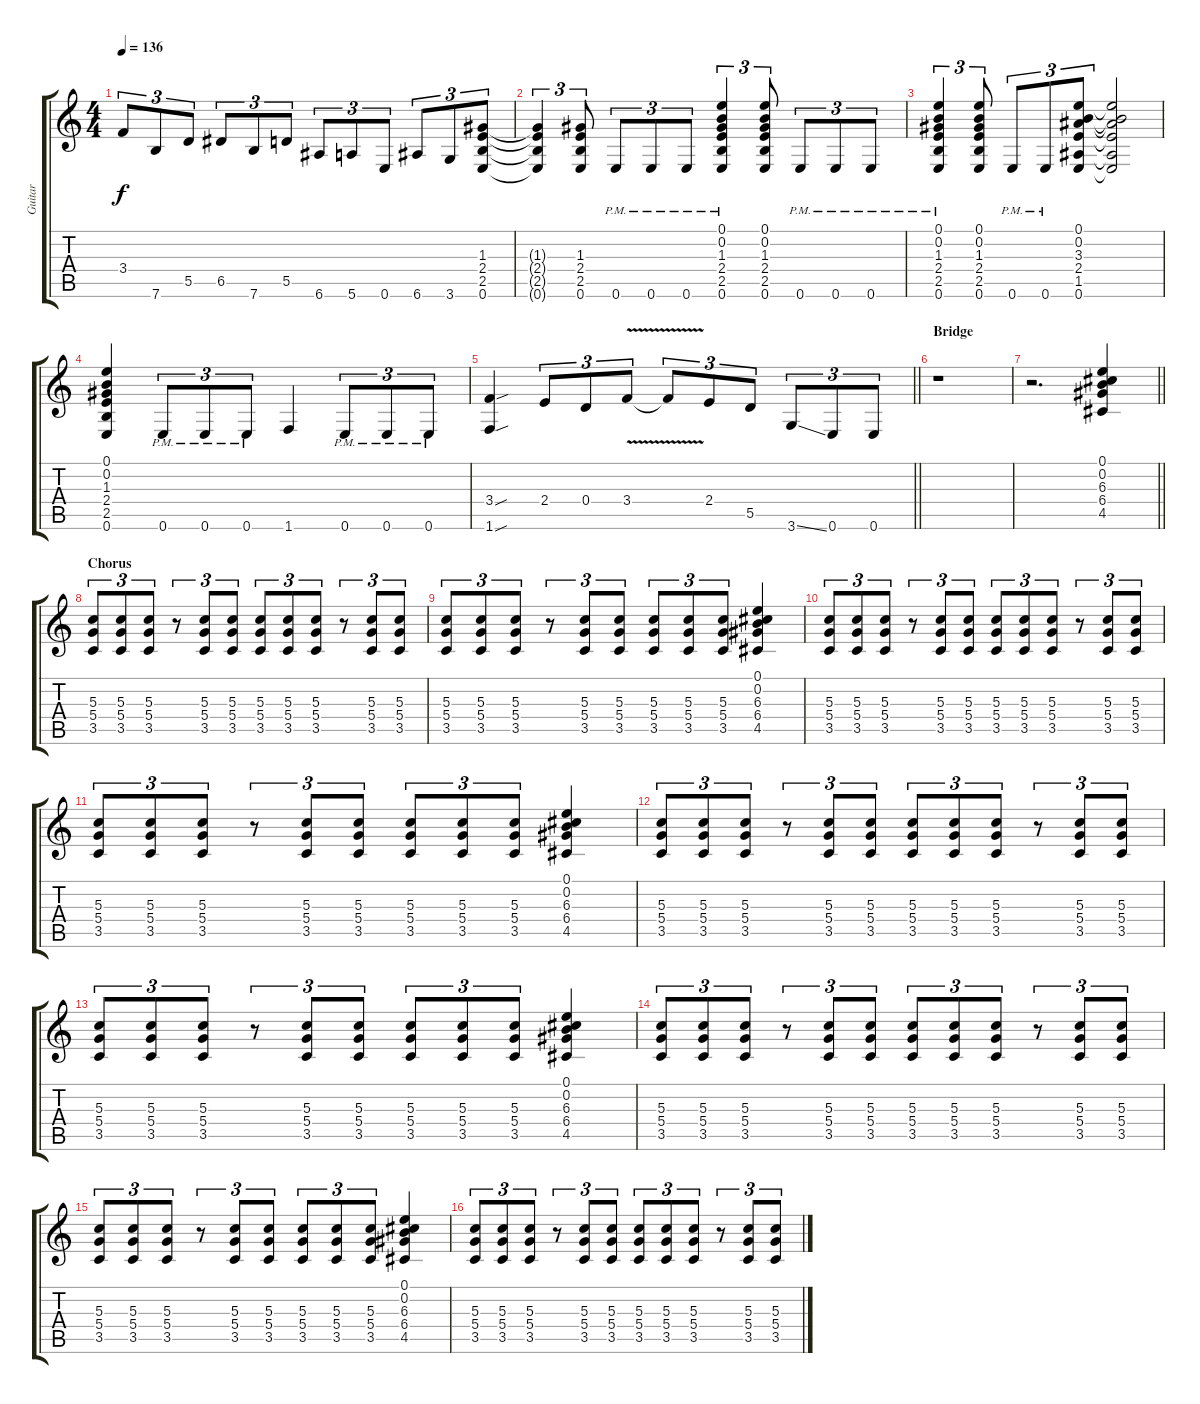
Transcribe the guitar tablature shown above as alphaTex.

\track ("Guitar" "Guitar") {instrument distortionguitar}
\staff {score tabs}
\tuning (E4 B3 G3 D3 A2 E2) {hide}
\ts (4 4)
\tempo 136
\clef g2
\ks c
3.4.8{tu (3 2) dy f} 7.6.8{tu (3 2)} 5.5.8{tu (3 2)} 6.5.8{tu (3 2)} 7.6.8{tu (3 2)} 5.5.8{tu (3 2)} 6.6.8{tu (3 2)} 5.6.8{tu (3 2)} 0.6.8{tu (3 2)} 6.6.8{tu (3 2)} 3.6.8{tu (3 2)} (1.3 2.4 2.5 0.6).8{tu (3 2)} |
(1.3{t} 2.4{t} 2.5{t} 0.6{t}).4{tu (3 2)} (1.3 2.4 2.5 0.6).8{tu (3 2)} 0.6{pm}.8{tu (3 2)} 0.6{pm}.8{tu (3 2)} 0.6{pm}.8{tu (3 2)} (0.1 0.2 1.3 2.4 2.5 0.6{pm}).4{tu (3 2)} (0.1 0.2 1.3 2.4 2.5 0.6).8{tu (3 2)} 0.6{pm}.8{tu (3 2)} 0.6{pm}.8{tu (3 2)} 0.6{pm}.8{tu (3 2)} |
(0.1 0.2 1.3 2.4 2.5 0.6{pm}).4{tu (3 2)} (0.1 0.2 1.3 2.4 2.5 0.6).8{tu (3 2)} 0.6{pm}.8{tu (3 2)} 0.6{pm}.8{tu (3 2)} (0.1 0.2 3.3 2.4 1.5 0.6).8{tu (3 2)} (0.1{t} 0.2{t} 3.3{t} 2.4{t} 1.5{t} 0.6{t}).2 |
(0.1 0.2 1.3 2.4 2.5 0.6).4 0.6{pm}.8{tu (3 2)} 0.6{pm}.8{tu (3 2)} 0.6{pm}.8{tu (3 2)} 1.6.4 0.6{pm}.8{tu (3 2)} 0.6{pm}.8{tu (3 2)} 0.6{pm}.8{tu (3 2)} |
\barLineRight lightlight
(3.4{sou} 1.6{sou}).4 2.4.8{tu (3 2)} 0.4.8{tu (3 2)} 3.4{v}.8{tu (3 2)} 3.4{t}.8{tu (3 2)} 2.4.8{tu (3 2)} 5.5.8{tu (3 2)} 3.6{ss}.8{tu (3 2)} 0.6.8{tu (3 2)} 0.6.8{tu (3 2)} |
\section ("" "Bridge")
r.1 |
\barLineRight lightlight
r.2{d} (0.1 0.2 6.3 6.4 4.5).4 |
\section ("" "Chorus")
(5.3 5.4 3.5).8{tu (3 2)} (5.3 5.4 3.5).8{tu (3 2)} (5.3 5.4 3.5).8{tu (3 2)} r.8{tu (3 2)} (5.3 5.4 3.5).8{tu (3 2)} (5.3 5.4 3.5).8{tu (3 2)} (5.3 5.4 3.5).8{tu (3 2)} (5.3 5.4 3.5).8{tu (3 2)} (5.3 5.4 3.5).8{tu (3 2)} r.8{tu (3 2)} (5.3 5.4 3.5).8{tu (3 2)} (5.3 5.4 3.5).8{tu (3 2)} |
(5.3 5.4 3.5).8{tu (3 2)} (5.3 5.4 3.5).8{tu (3 2)} (5.3 5.4 3.5).8{tu (3 2)} r.8{tu (3 2)} (5.3 5.4 3.5).8{tu (3 2)} (5.3 5.4 3.5).8{tu (3 2)} (5.3 5.4 3.5).8{tu (3 2)} (5.3 5.4 3.5).8{tu (3 2)} (5.3 5.4 3.5).8{tu (3 2)} (0.1 0.2 6.3 6.4 4.5).4 |
(5.3 5.4 3.5).8{tu (3 2)} (5.3 5.4 3.5).8{tu (3 2)} (5.3 5.4 3.5).8{tu (3 2)} r.8{tu (3 2)} (5.3 5.4 3.5).8{tu (3 2)} (5.3 5.4 3.5).8{tu (3 2)} (5.3 5.4 3.5).8{tu (3 2)} (5.3 5.4 3.5).8{tu (3 2)} (5.3 5.4 3.5).8{tu (3 2)} r.8{tu (3 2)} (5.3 5.4 3.5).8{tu (3 2)} (5.3 5.4 3.5).8{tu (3 2)} |
(5.3 5.4 3.5).8{tu (3 2)} (5.3 5.4 3.5).8{tu (3 2)} (5.3 5.4 3.5).8{tu (3 2)} r.8{tu (3 2)} (5.3 5.4 3.5).8{tu (3 2)} (5.3 5.4 3.5).8{tu (3 2)} (5.3 5.4 3.5).8{tu (3 2)} (5.3 5.4 3.5).8{tu (3 2)} (5.3 5.4 3.5).8{tu (3 2)} (0.1 0.2 6.3 6.4 4.5).4 |
(5.3 5.4 3.5).8{tu (3 2)} (5.3 5.4 3.5).8{tu (3 2)} (5.3 5.4 3.5).8{tu (3 2)} r.8{tu (3 2)} (5.3 5.4 3.5).8{tu (3 2)} (5.3 5.4 3.5).8{tu (3 2)} (5.3 5.4 3.5).8{tu (3 2)} (5.3 5.4 3.5).8{tu (3 2)} (5.3 5.4 3.5).8{tu (3 2)} r.8{tu (3 2)} (5.3 5.4 3.5).8{tu (3 2)} (5.3 5.4 3.5).8{tu (3 2)} |
(5.3 5.4 3.5).8{tu (3 2)} (5.3 5.4 3.5).8{tu (3 2)} (5.3 5.4 3.5).8{tu (3 2)} r.8{tu (3 2)} (5.3 5.4 3.5).8{tu (3 2)} (5.3 5.4 3.5).8{tu (3 2)} (5.3 5.4 3.5).8{tu (3 2)} (5.3 5.4 3.5).8{tu (3 2)} (5.3 5.4 3.5).8{tu (3 2)} (0.1 0.2 6.3 6.4 4.5).4 |
(5.3 5.4 3.5).8{tu (3 2)} (5.3 5.4 3.5).8{tu (3 2)} (5.3 5.4 3.5).8{tu (3 2)} r.8{tu (3 2)} (5.3 5.4 3.5).8{tu (3 2)} (5.3 5.4 3.5).8{tu (3 2)} (5.3 5.4 3.5).8{tu (3 2)} (5.3 5.4 3.5).8{tu (3 2)} (5.3 5.4 3.5).8{tu (3 2)} r.8{tu (3 2)} (5.3 5.4 3.5).8{tu (3 2)} (5.3 5.4 3.5).8{tu (3 2)} |
(5.3 5.4 3.5).8{tu (3 2)} (5.3 5.4 3.5).8{tu (3 2)} (5.3 5.4 3.5).8{tu (3 2)} r.8{tu (3 2)} (5.3 5.4 3.5).8{tu (3 2)} (5.3 5.4 3.5).8{tu (3 2)} (5.3 5.4 3.5).8{tu (3 2)} (5.3 5.4 3.5).8{tu (3 2)} (5.3 5.4 3.5).8{tu (3 2)} (0.1 0.2 6.3 6.4 4.5).4 |
(5.3 5.4 3.5).8{tu (3 2)} (5.3 5.4 3.5).8{tu (3 2)} (5.3 5.4 3.5).8{tu (3 2)} r.8{tu (3 2)} (5.3 5.4 3.5).8{tu (3 2)} (5.3 5.4 3.5).8{tu (3 2)} (5.3 5.4 3.5).8{tu (3 2)} (5.3 5.4 3.5).8{tu (3 2)} (5.3 5.4 3.5).8{tu (3 2)} r.8{tu (3 2)} (5.3 5.4 3.5).8{tu (3 2)} (5.3 5.4 3.5).8{tu (3 2)}
